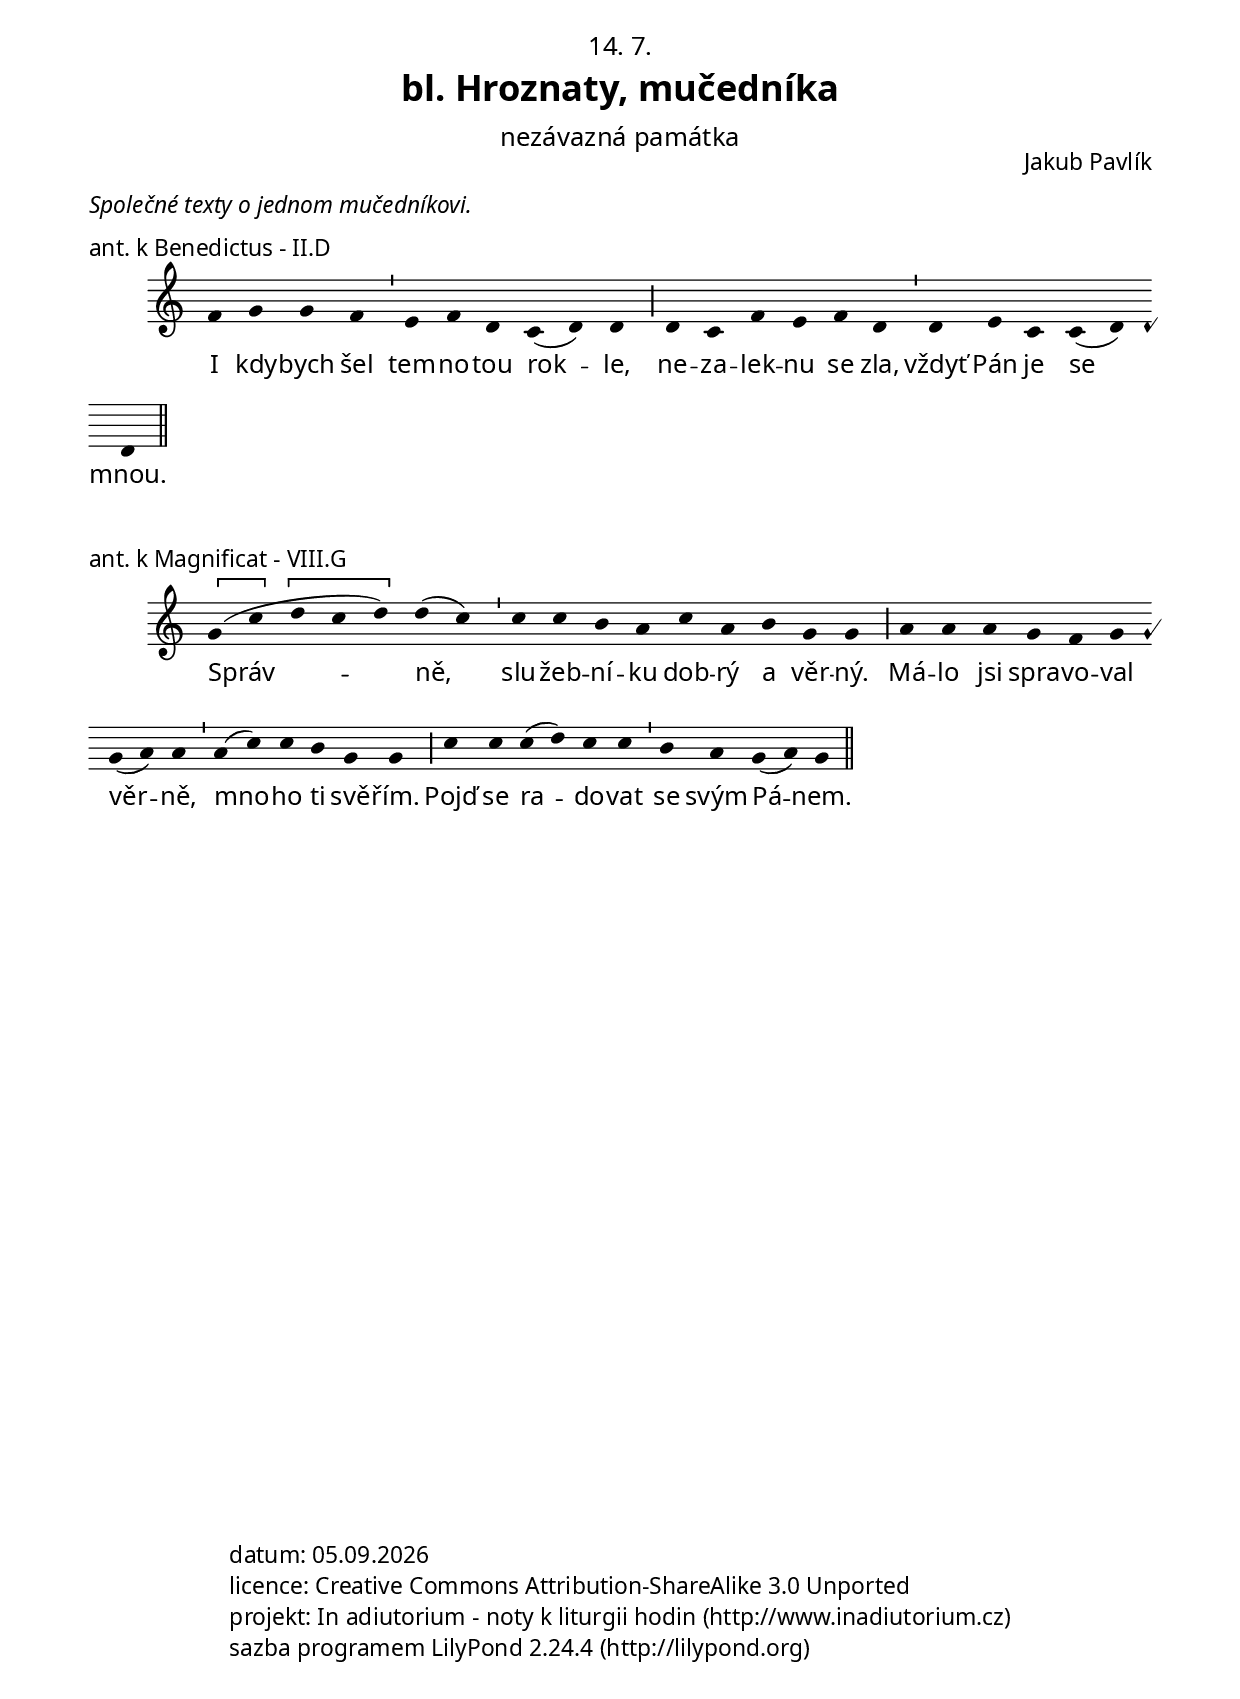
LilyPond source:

\version "2.19.16"

\include "../spolecne.ly"

\header {
  title = \markup\titleSvatek
            "bl. Hroznaty, mučedníka"
            "nezávazná památka"
            "14. 7."
  composer = "Jakub Pavlík"
}

\markup\communia #'(#:mucednik)

\score {
  \relative c' {
    \choralniRezim
    f4 g g f \barMin
    e f d c( d) d \barMaior
    d c f e f d \barMin
    d e c c( d) d \barFinalis
  }
  \addlyrics {
    I kdy -- bych šel
    tem -- no -- tou rok -- le,
    ne -- za -- lek -- nu se zla,
    vždyť Pán je se mnou.
  }
  \header {
    quid = "ant. k Benedictus"
    modus = "II"
    differentia = "D"
    psalmus = ""
    id = "aben"
    piece = \markup {\sestavTitulekBezZalmu}
  }
}

\score {
  \relative c'' {
    \choralniRezim
    \[ g4( c \] \[ d c d) \] d( c) \barMin
    c c b a c a b g g \barMaior
    a a a g f g g( a) a \barMin
    a( c) c b g g \barMaior
    c c c( d) c c \barMin b a g( a) g \barFinalis
  }
  \addlyrics {
    Správ -- ně,
    slu -- žeb -- ní -- ku dob -- rý a věr -- ný.
    Má -- lo jsi spra -- vo -- val věr -- ně,
    mno -- ho ti svě -- řím.
    Pojď se ra -- do -- vat
    se svým Pá -- nem.
  }
  \header {
    quid = "ant. k Magnificat"
    modus = "VIII"
    differentia = "G"
    psalmus = ""
    fial = "antifony/mezidobi_nedeleA_31_33.ly#ne33a-rch-aben?konec=12"
    id = "amag"
    piece = \markup {\sestavTitulekBezZalmu}
  }
}